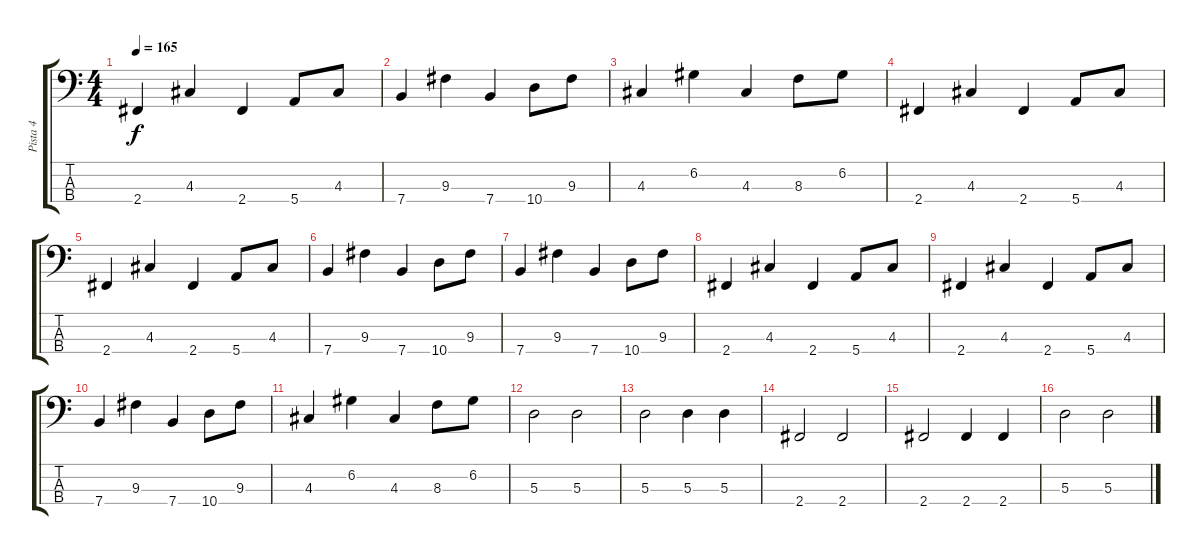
\track ("Pista 4" "Pista 4") {instrument electricbasspick}
\staff {score tabs}
\tuning (G2 D2 A1 E1) {hide}
\ts (4 4)
\tempo 165
\clef f4
\ks c
2.4.4{dy f} 4.3.4 2.4.4 5.4.8 4.3.8 |
7.4.4 9.3.4 7.4.4 10.4.8 9.3.8 |
4.3.4 6.2.4 4.3.4 8.3.8 6.2.8 |
2.4.4 4.3.4 2.4.4 5.4.8 4.3.8 |
2.4.4 4.3.4 2.4.4 5.4.8 4.3.8 |
7.4.4 9.3.4 7.4.4 10.4.8 9.3.8 |
7.4.4 9.3.4 7.4.4 10.4.8 9.3.8 |
2.4.4 4.3.4 2.4.4 5.4.8 4.3.8 |
2.4.4 4.3.4 2.4.4 5.4.8 4.3.8 |
7.4.4 9.3.4 7.4.4 10.4.8 9.3.8 |
4.3.4 6.2.4 4.3.4 8.3.8 6.2.8 |
5.3.2 5.3.2 |
5.3.2 5.3.4 5.3.4 |
2.4.2 2.4.2 |
2.4.2 2.4.4 2.4.4 |
5.3.2 5.3.2
